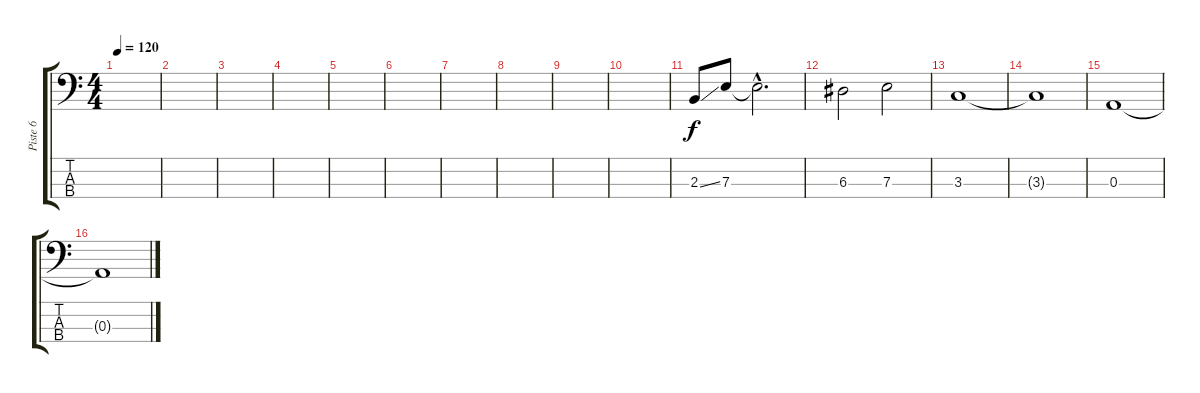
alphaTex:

\track ("Piste 6" "Piste 6") {instrument electricbassfinger}
\staff {score tabs}
\tuning (G2 D2 A1 E1) {hide}
\ts (4 4)
\tempo 120
\clef f4
\ks c
|
|
|
|
|
|
|
|
|
|
2.3{ss}.8 7.3.8 7.3{hac t}.2{d} |
6.3.2 7.3.2 |
3.3.1 |
3.3{t}.1 |
0.3.1 |
0.3{t}.1
